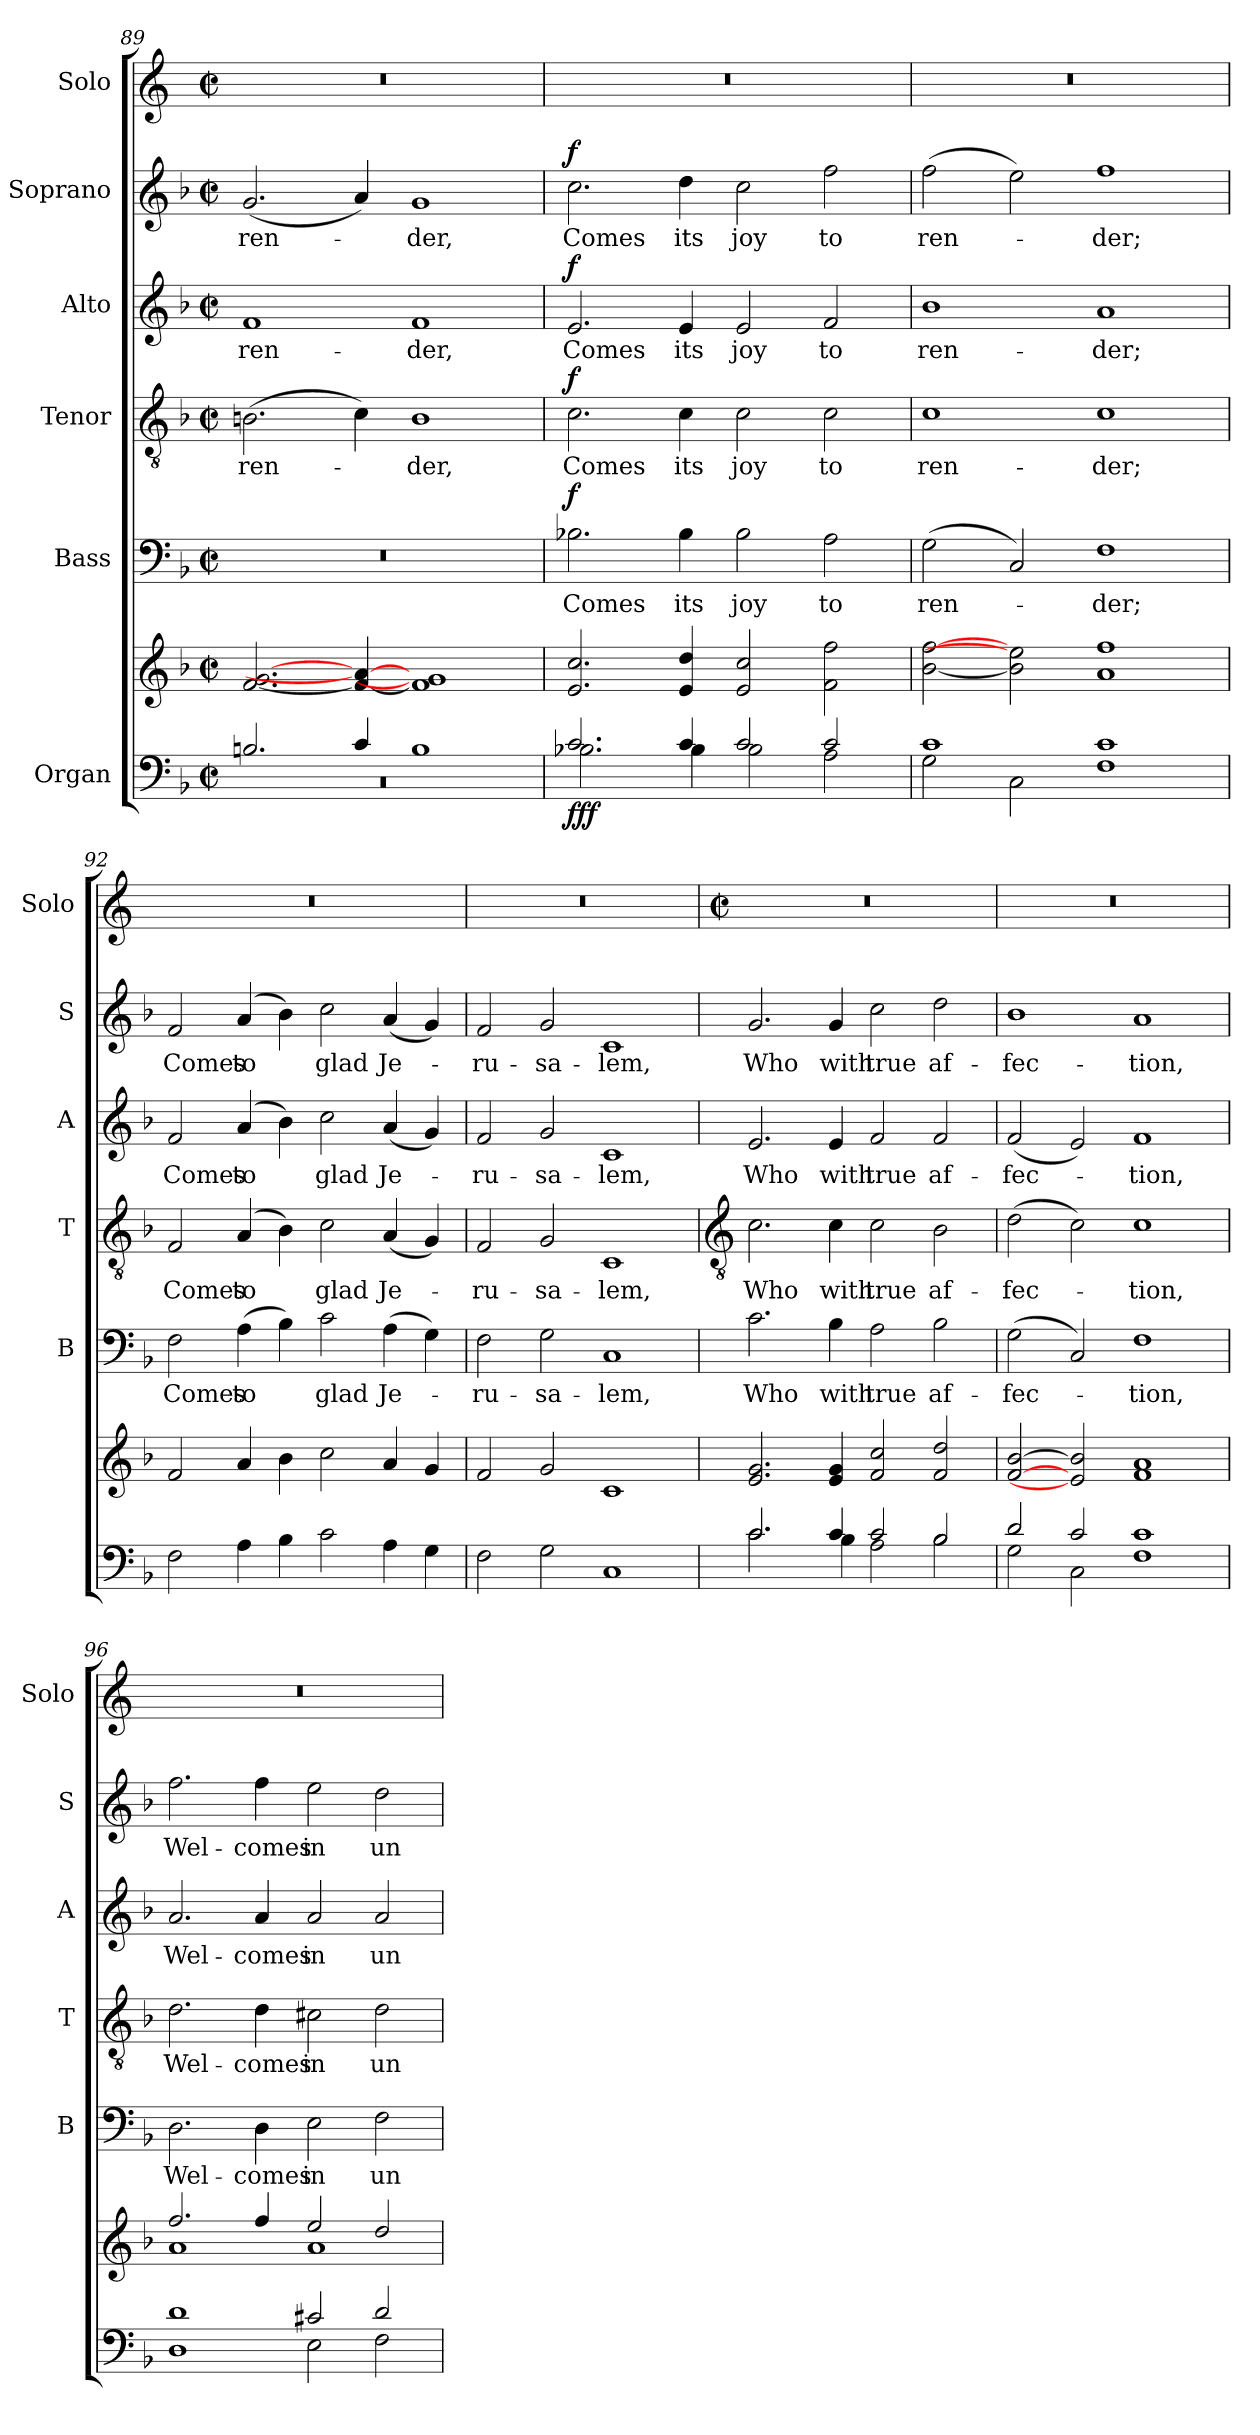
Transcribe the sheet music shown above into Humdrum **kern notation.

**kern	**kern	**dynam	**kern	**text	**dynam	**kern	**text	**dynam	**kern	**text	**dynam	**kern	**text	**dynam	**kern
*part6	*part6	*part6	*part5	*part5	*part5	*part4	*part4	*part4	*part3	*part3	*part3	*part2	*part2	*part2	*part1
*staff7	*staff6	*staff6/7	*staff5	*staff5	*staff5	*staff4	*staff4	*staff4	*staff3	*staff3	*staff3	*staff2	*staff2	*staff2	*staff1
*I"Organ	*	*	*I"Bass	*	*	*I"Tenor	*	*	*I"Alto	*	*	*I"Soprano	*	*	*I"Solo
*	*	*	*I'B	*	*	*I'T	*	*	*I'A	*	*	*I'S	*	*	*I'Solo
*clefF4	*clefG2	*	*clefF4	*	*	*clefGv2	*	*	*clefG2	*	*	*clefG2	*	*	*clefG2
*k[b-]	*k[b-]	*	*k[b-]	*	*	*k[b-]	*	*	*k[b-]	*	*	*k[b-]	*	*	*k[]
*F:	*F:	*	*F:	*	*	*F:	*	*	*F:	*	*	*F:	*	*	*C:
*M4/2	*M4/2	*	*M4/2	*	*	*M4/2	*	*	*M4/2	*	*	*M4/2	*	*	*M4/2
*met(c|)	*met(c|)	*	*met(c|)	*	*	*met(c|)	*	*	*met(c|)	*	*	*met(c|)	*	*	*met(c|)
=89	=89	=89	=89	=89	=89	=89	=89	=89	=89	=89	=89	=89	=89	=89	=89
*^	*	*	*	*	*	*	*	*	*	*	*	*	*	*	*
!	!	!	!	!	!	!	!	!LO:LY:b	!	!	!LO:LY:b	!	!	!LO:LY:b	!	!
2.Bn/	0r	[2.f [2.g	.	0r	.	.	(>2.Bn	ren-	.	1f	ren-	.	(<2.g	ren-	.	0r
4c/	.	4f_ 4a_	.	.	.	.	4c)	.	.	.	.	.	4a)	.	.	.
!	!	!	!	!	!	!	!	!LO:LY:b	!	!	!LO:LY:b	!	!	!LO:LY:b	!	!
1B/	.	1f] 1g]	.	.	.	.	1B	der,	.	1f	-der,	.	1g	der,	.	.
=90	=90	=90	=90	=90	=90	=90	=90	=90	=90	=90	=90	=90	=90	=90	=90	=90
!	!	!	!LO:DY:b=2	!	!LO:LY:b	!	!	!LO:LY:b	!	!	!LO:LY:b	!	!	!LO:LY:b	!	!
!	!	!	!LO:DY:n=1:b=2	!	!	!	!	!	!	!	!	!	!	!	!	!
!	!	!	!LO:DY:n=2:b	!	!	!LO:DY:b	!	!	!LO:DY:b	!	!	!LO:DY:b	!	!	!LO:DY:b	!
2.c/	2.B-X	2.e 2.cc	f f f	2.B-X	Comes	f	2.c	Comes	f	2.e	Comes	f	2.cc	Comes	f	0r
!	!	!	!	!	!LO:LY:b	!	!	!LO:LY:b	!	!	!LO:LY:b	!	!	!LO:LY:b	!	!
4c/	4B-	4e 4dd	.	4B-	its	.	4c	its	.	4e	its	.	4dd	its	.	.
!	!	!	!	!	!LO:LY:b	!	!	!LO:LY:b	!	!	!LO:LY:b	!	!	!LO:LY:b	!	!
2c/	2B-	2e 2cc	.	2B-	joy	.	2c	joy	.	2e	joy	.	2cc	joy	.	.
!	!	!	!	!	!LO:LY:b	!	!	!LO:LY:b	!	!	!LO:LY:b	!	!	!LO:LY:b	!	!
2c/	2A	2f 2ff	.	2A	to	.	2c	to	.	2f	to	.	2ff	to	.	.
=91	=91	=91	=91	=91	=91	=91	=91	=91	=91	=91	=91	=91	=91	=91	=91	=91
!	!	!	!	!	!LO:LY:b	!	!	!LO:LY:b	!	!	!LO:LY:b	!	!	!LO:LY:b	!	!
1c/	2G	[2b- [2ff	.	(<2G	ren-	.	1c	ren-	.	1b-	ren-	.	(>2ff	ren-	.	0r
.	2C\	2b-] 2ee]	.	2C)	.	.	.	.	.	.	.	.	2ee)	.	.	.
!	!	!	!	!	!LO:LY:b	!	!	!LO:LY:b	!	!	!LO:LY:b	!	!	!LO:LY:b	!	!
1c/	1F	1a 1ff	.	1F	der;	.	1c	-der;	.	1a	-der;	.	1ff	der;	.	.
=92	=92	=92	=92	=92	=92	=92	=92	=92	=92	=92	=92	=92	=92	=92	=92	=92
!	!	!	!	!	!LO:LY:b	!	!	!LO:LY:b	!	!	!LO:LY:b	!	!	!LO:LY:b	!	!
0ryy	2F	2f	.	2F	Comes	.	2F	Comes	.	2f	Comes	.	2f	Comes	.	0r
!	!	!	!	!	!LO:LY:b	!	!	!LO:LY:b	!	!	!LO:LY:b	!	!	!LO:LY:b	!	!
.	4A	4a	.	(>4A	to	.	(<4A	to	.	(<4a	to	.	(<4a	to	.	.
.	4B-	4b-	.	4B-)	.	.	4B-)	.	.	4b-)	.	.	4b-)	.	.	.
!	!	!	!	!	!LO:LY:b	!	!	!LO:LY:b	!	!	!LO:LY:b	!	!	!LO:LY:b	!	!
.	2c	2cc	.	2c	glad	.	2c	glad	.	2cc	glad	.	2cc	glad	.	.
!	!	!	!	!	!LO:LY:b	!	!	!LO:LY:b	!	!	!LO:LY:b	!	!	!LO:LY:b	!	!
.	4A	4a	.	(>4A	Je-	.	(<4A	Je-	.	(<4a	Je-	.	(<4a	Je-	.	.
.	4G	4g	.	4G)	.	.	4G)	.	.	4g)	.	.	4g)	.	.	.
=93	=93	=93	=93	=93	=93	=93	=93	=93	=93	=93	=93	=93	=93	=93	=93	=93
!	!	!	!	!	!LO:LY:b	!	!	!LO:LY:b	!	!	!LO:LY:b	!	!	!LO:LY:b	!	!
0ryy	2F	2f	.	2F	ru-	.	2F	ru-	.	2f	ru-	.	2f	ru-	.	0r
!	!	!	!	!	!LO:LY:b	!	!	!LO:LY:b	!	!	!LO:LY:b	!	!	!LO:LY:b	!	!
.	2G	2g	.	2G	-sa-	.	2G	-sa-	.	2g	-sa-	.	2g	-sa-	.	.
!	!	!	!	!	!LO:LY:b	!	!	!LO:LY:b	!	!	!LO:LY:b	!	!	!LO:LY:b	!	!
.	1C	1c	.	1C	-lem,	.	1C	-lem,	.	1c	-lem,	.	1c	-lem,	.	.
!!LO:LB:g=z
=94	=94	=94	=94	=94	=94	=94	=94	=94	=94	=94	=94	=94	=94	=94	=94	=94
*	*	*	*	*	*	*	*clefGv2	*	*	*	*	*	*	*	*	*
*	*	*	*	*	*	*	*	*	*	*	*	*	*	*	*	*M4/2
*	*	*	*	*	*	*	*	*	*	*	*	*	*	*	*	*met(c|)
*	*	*^	*	*	*	*	*	*	*	*	*	*	*	*	*	*
!	!	!	!	!	!	!LO:LY:b	!	!	!LO:LY:b	!	!	!LO:LY:b	!	!	!LO:LY:b	!	!
2.c/	2.c	2.e 2.g	0ryy	.	2.c	Who	.	2.c	Who	.	2.e	Who	.	2.g	Who	.	0r
!	!	!	!	!	!	!LO:LY:b	!	!	!LO:LY:b	!	!	!LO:LY:b	!	!	!LO:LY:b	!	!
4c/	4B-	4e 4g	.	.	4B-	with	.	4c	with	.	4e	with	.	4g	with	.	.
!	!	!	!	!	!	!LO:LY:b	!	!	!LO:LY:b	!	!	!LO:LY:b	!	!	!LO:LY:b	!	!
2c/	2A	2f 2cc	.	.	2A	true	.	2c	true	.	2f	true	.	2cc	true	.	.
!	!	!	!	!	!	!LO:LY:b	!	!	!LO:LY:b	!	!	!LO:LY:b	!	!	!LO:LY:b	!	!
2B-/	2B-	2f 2dd	.	.	2B-	af-	.	2B-	af-	.	2f	af-	.	2dd	af-	.	.
=95	=95	=95	=95	=95	=95	=95	=95	=95	=95	=95	=95	=95	=95	=95	=95	=95	=95
!	!	!	!	!	!	!LO:LY:b	!	!	!LO:LY:b	!	!	!LO:LY:b	!	!	!LO:LY:b	!	!
2d/	2G	[2f [2b-	0ryy	.	(<2G	-fec-	.	(>2d	-fec-	.	(<2f	-fec-	.	1b-	-fec-	.	0r
2c/	2C\	2e] 2b-]	.	.	2C)	.	.	2c)	.	.	2e)	.	.	.	.	.	.
!	!	!	!	!	!	!LO:LY:b	!	!	!LO:LY:b	!	!	!LO:LY:b	!	!	!LO:LY:b	!	!
1c/	1F	1f 1a	.	.	1F	tion,	.	1c	tion,	.	1f	tion,	.	1a	-tion,	.	.
=96	=96	=96	=96	=96	=96	=96	=96	=96	=96	=96	=96	=96	=96	=96	=96	=96	=96
!	!	!	!	!	!	!LO:LY:b	!	!	!LO:LY:b	!	!	!LO:LY:b	!	!	!LO:LY:b	!	!
1d/	1D	2.ff/	1a\	.	2.D	Wel-	.	2.d	Wel-	.	2.a	Wel-	.	2.ff	Wel-	.	0r
!	!	!	!	!	!	!LO:LY:b	!	!	!LO:LY:b	!	!	!LO:LY:b	!	!	!LO:LY:b	!	!
.	.	4ff/	.	.	4D	-comes	.	4d	-comes	.	4a	-comes	.	4ff	-comes	.	.
!	!	!	!	!	!	!LO:LY:b	!	!	!LO:LY:b	!	!	!LO:LY:b	!	!	!LO:LY:b	!	!
2c#X/	2E	2ee/	1a\	.	2E	in	.	2c#X	in	.	2a	in	.	2ee	in	.	.
!	!	!	!	!	!	!LO:LY:b	!	!	!LO:LY:b	!	!	!LO:LY:b	!	!	!LO:LY:b	!	!
2d/	2F	2dd/	.	.	2F	un-	.	2d	un-	.	2a	un-	.	2dd	un-	.	.
*v	*v	*	*	*	*	*	*	*	*	*	*	*	*	*	*	*	*
*	*v	*v	*	*	*	*	*	*	*	*	*	*	*	*	*	*
=	=	=	=	=	=	=	=	=	=	=	=	=	=	=	=
*-	*-	*-	*-	*-	*-	*-	*-	*-	*-	*-	*-	*-	*-	*-	*-
